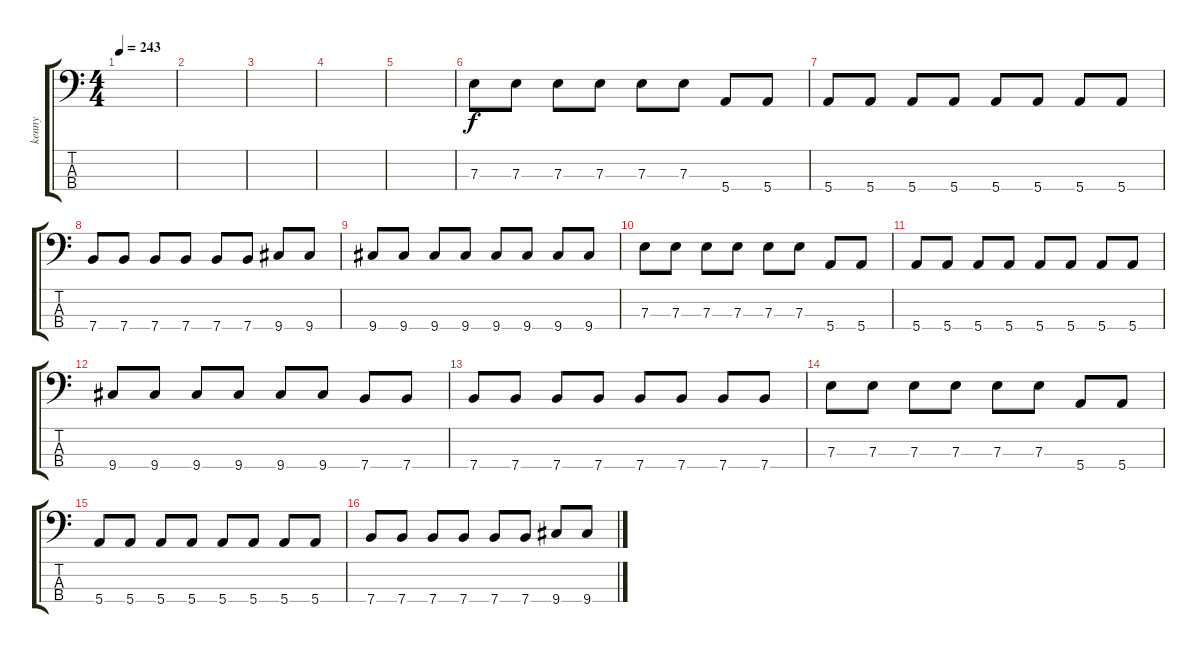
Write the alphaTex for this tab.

\track ("kenny" "kenny") {instrument electricbasspick}
\staff {score tabs}
\tuning (G2 D2 A1 E1) {hide}
\ts (4 4)
\tempo 243
\clef f4
\ks c
|
|
|
|
|
7.3.8 7.3.8 7.3.8 7.3.8 7.3.8 7.3.8 5.4.8 5.4.8 |
5.4.8 5.4.8 5.4.8 5.4.8 5.4.8 5.4.8 5.4.8 5.4.8 |
7.4.8 7.4.8 7.4.8 7.4.8 7.4.8 7.4.8 9.4.8 9.4.8 |
9.4.8 9.4.8 9.4.8 9.4.8 9.4.8 9.4.8 9.4.8 9.4.8 |
7.3.8 7.3.8 7.3.8 7.3.8 7.3.8 7.3.8 5.4.8 5.4.8 |
5.4.8 5.4.8 5.4.8 5.4.8 5.4.8 5.4.8 5.4.8 5.4.8 |
9.4.8 9.4.8 9.4.8 9.4.8 9.4.8 9.4.8 7.4.8 7.4.8 |
7.4.8 7.4.8 7.4.8 7.4.8 7.4.8 7.4.8 7.4.8 7.4.8 |
7.3.8 7.3.8 7.3.8 7.3.8 7.3.8 7.3.8 5.4.8 5.4.8 |
5.4.8 5.4.8 5.4.8 5.4.8 5.4.8 5.4.8 5.4.8 5.4.8 |
7.4.8 7.4.8 7.4.8 7.4.8 7.4.8 7.4.8 9.4.8 9.4.8
